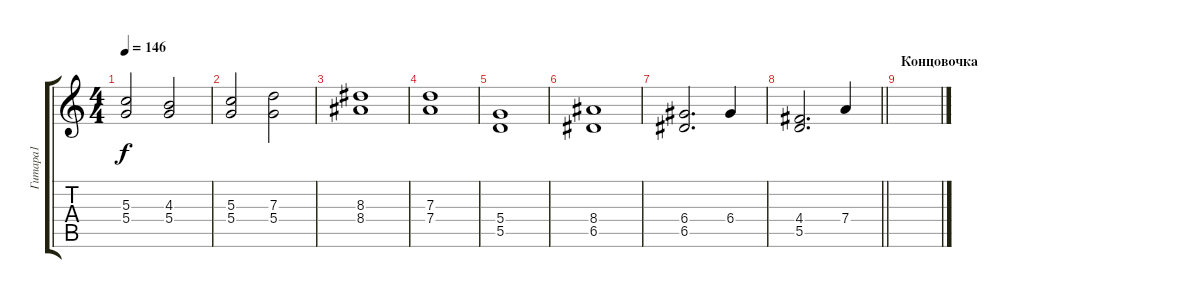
\track ("Гитара1" "Гитара1") {instrument distortionguitar}
\staff {score tabs}
\tuning (E4 B3 G3 D3 A2 E2) {hide}
\ts (4 4)
\tempo 146
\clef g2
\ks c
(5.3 5.4).2{dy f} (4.3 5.4).2 |
(5.3 5.4).2 (7.3 5.4).2 |
(8.3 8.4).1 |
(7.3 7.4).1 |
(5.4 5.5).1 |
(8.4 6.5).1 |
(6.4 6.5).2{d} 6.4.4 |
\barLineRight lightlight
(4.4 5.5).2{d} 7.4.4 |
\section ("" "Концовочка")
